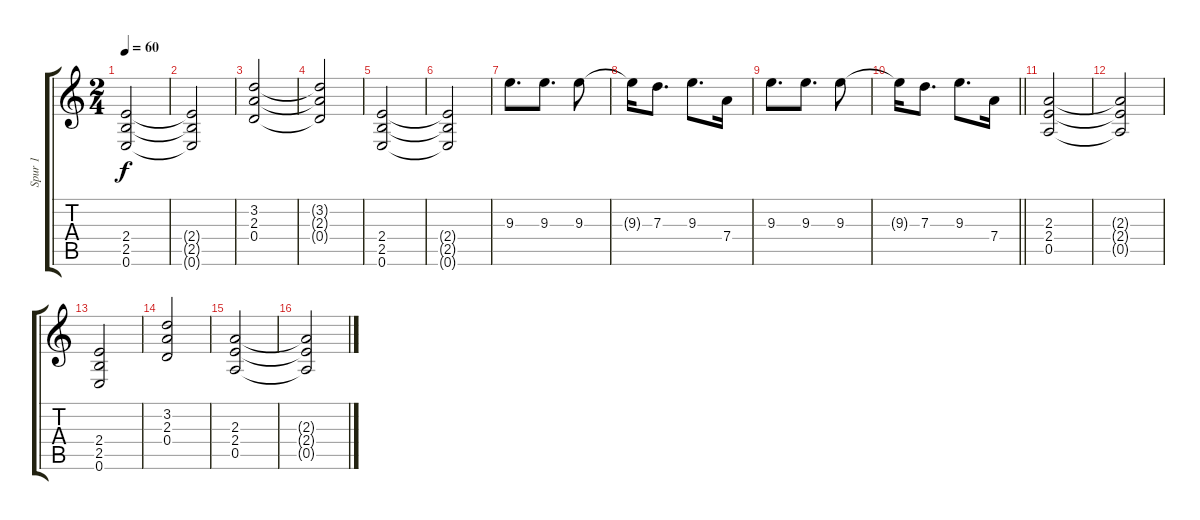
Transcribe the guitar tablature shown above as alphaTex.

\track ("Spur 1" "Spur 1") {instrument electricguitarclean}
\staff {score tabs}
\tuning (E4 B3 G3 D3 A2 E2) {hide}
\ts (2 4)
\tempo 60
\clef g2
\ks c
(2.4 2.5 0.6).2{dy f} |
(2.4{t} 2.5{t} 0.6{t}).2 |
(3.2 2.3 0.4).2 |
(3.2{t} 2.3{t} 0.4{t}).2 |
(2.4 2.5 0.6).2 |
(2.4{t} 2.5{t} 0.6{t}).2 |
9.3.8{d instrument electricguitarclean} 9.3.8{d} 9.3.8 |
9.3{t}.16 7.3.8{d} 9.3.8{d} 7.4.16 |
9.3.8{d} 9.3.8{d} 9.3.8 |
\barLineRight lightlight
9.3{t}.16 7.3.8{d} 9.3.8{d} 7.4.16 |
(2.3 2.4 0.5).2{instrument distortionguitar} |
(2.3{t} 2.4{t} 0.5{t}).2 |
(2.4 2.5 0.6).2 |
(3.2 2.3 0.4).2 |
(2.3 2.4 0.5).2 |
(2.3{t} 2.4{t} 0.5{t}).2
